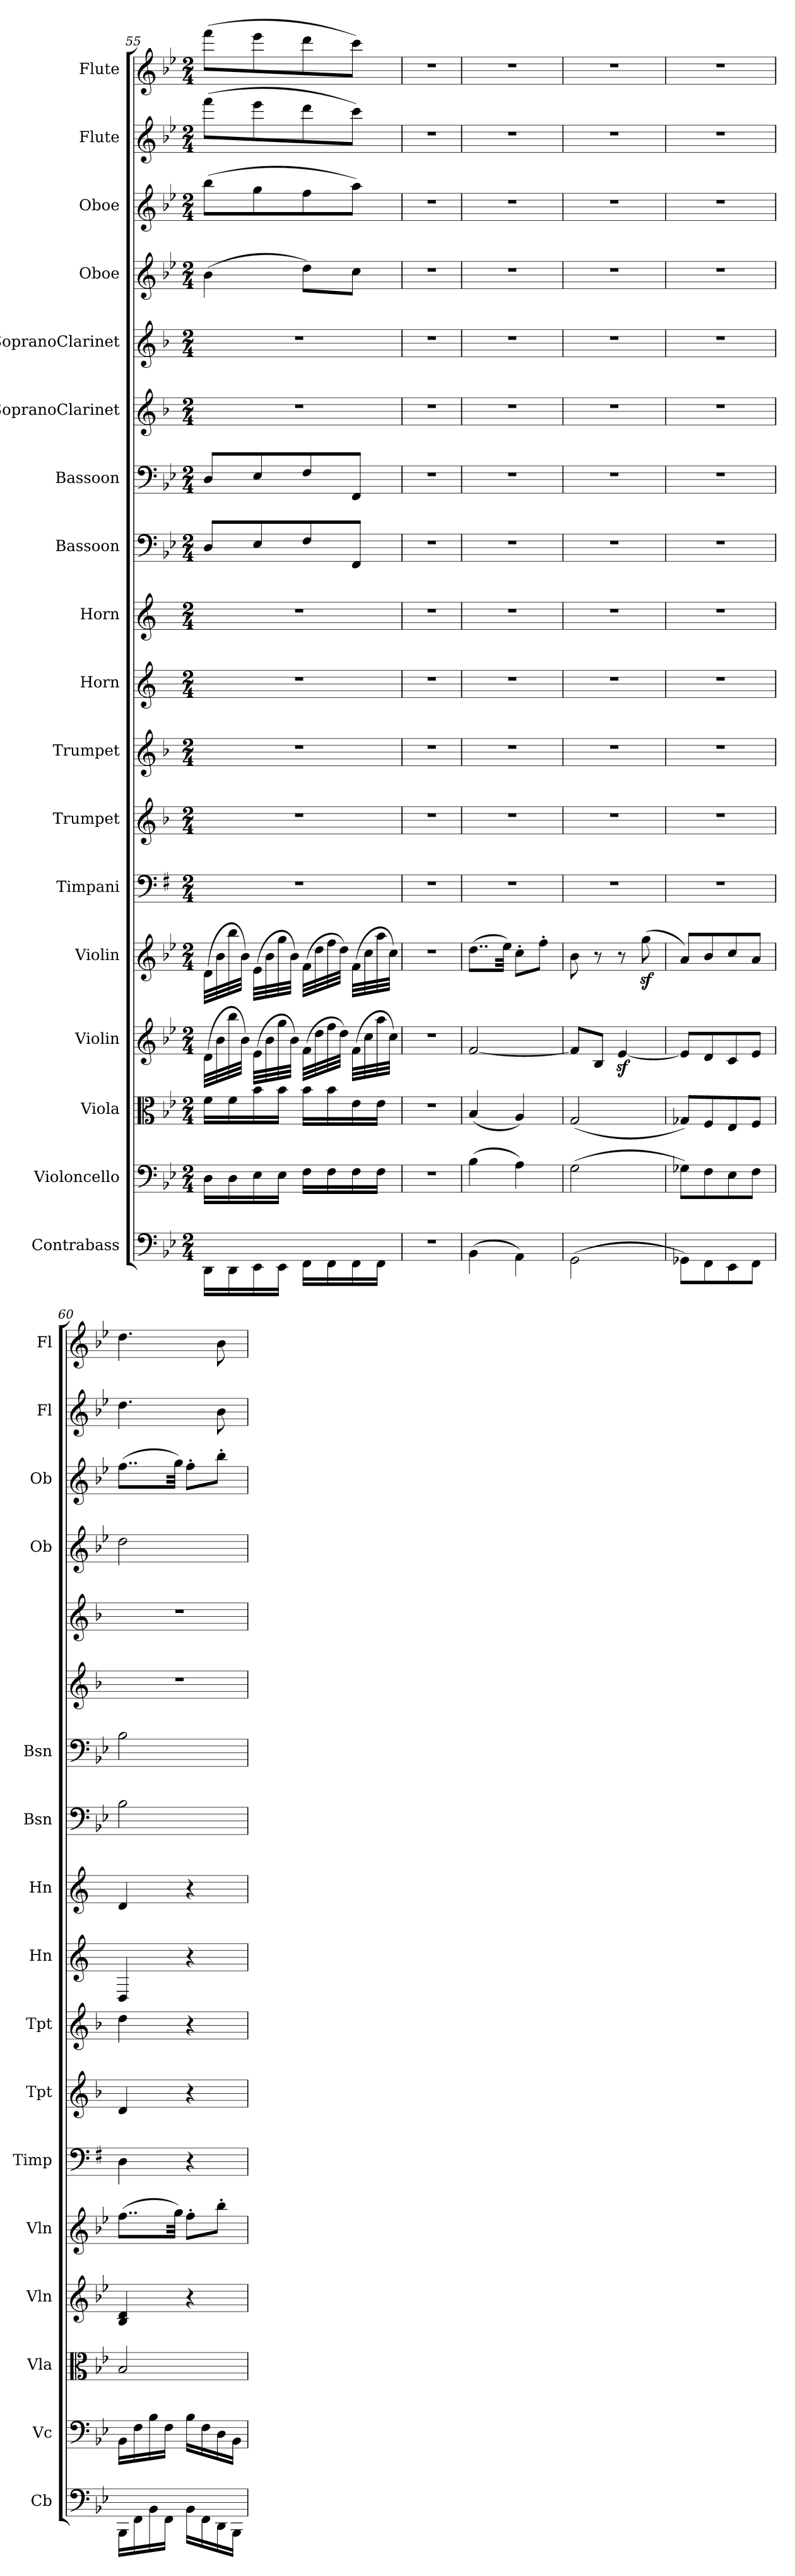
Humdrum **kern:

**kern	**kern	**kern	**kern	**kern	**kern	**kern	**kern	**kern	**kern	**kern	**kern	**kern	**kern	**kern	**kern	**kern	**kern
*part18	*part17	*part16	*part15	*part14	*part13	*part12	*part11	*part10	*part9	*part8	*part7	*part6	*part5	*part4	*part3	*part2	*part1
*staff18	*staff17	*staff16	*staff15	*staff14	*staff13	*staff12	*staff11	*staff10	*staff9	*staff8	*staff7	*staff6	*staff5	*staff4	*staff3	*staff2	*staff1
*I"Contrabass	*I"Violoncello	*I"Viola	*I"Violin	*I"Violin	*I"Timpani	*I"Trumpet	*I"Trumpet	*I"Horn	*I"Horn	*I"Bassoon	*I"Bassoon	*I"SopranoClarinet	*I"SopranoClarinet	*I"Oboe	*I"Oboe	*I"Flute	*I"Flute
*I'Cb	*I'Vc	*I'Vla	*I'Vln	*I'Vln	*I'Timp	*I'Tpt	*I'Tpt	*I'Hn	*I'Hn	*I'Bsn	*I'Bsn	*	*	*I'Ob	*I'Ob	*I'Fl	*I'Fl
*clefF4	*clefF4	*clefC3	*clefG2	*clefG2	*clefF4	*clefG2	*clefG2	*clefG2	*clefG2	*clefF4	*clefF4	*clefG2	*clefG2	*clefG2	*clefG2	*clefG2	*clefG2
*k[b-e-]	*k[b-e-]	*k[b-e-]	*k[b-e-]	*k[b-e-]	*k[f#]	*k[b-]	*k[b-]	*k[]	*k[]	*k[b-e-]	*k[b-e-]	*k[b-]	*k[b-]	*k[b-e-]	*k[b-e-]	*k[b-e-]	*k[b-e-]
*M2/4	*M2/4	*M2/4	*M2/4	*M2/4	*M2/4	*M2/4	*M2/4	*M2/4	*M2/4	*M2/4	*M2/4	*M2/4	*M2/4	*M2/4	*M2/4	*M2/4	*M2/4
=55	=55	=55	=55	=55	=55	=55	=55	=55	=55	=55	=55	=55	=55	=55	=55	=55	=55
16DD\LL	16D\LL	16f\LL	(32d\LLL	(32d\LLL	2r	2r	2r	2r	2r	8D/L	8D/L	2r	2r	(4b-\	(8bb-\L	(8fff\L	(8fff\L
.	.	.	32b-\	32b-\	.	.	.	.	.	.	.	.	.	.	.	.	.
16DD\	16D\	16f\	32bb-\	32bb-\	.	.	.	.	.	.	.	.	.	.	.	.	.
.	.	.	32b-\JJJ)	32b-\JJJ)	.	.	.	.	.	.	.	.	.	.	.	.	.
16EE-\	16E-\	16b-\	(32e-\LLL	(32e-\LLL	.	.	.	.	.	8E-/	8E-/	.	.	.	8gg\	8eee-\	8eee-\
.	.	.	32b-\	32b-\	.	.	.	.	.	.	.	.	.	.	.	.	.
16EE-\JJ	16E-\JJ	16b-\JJ	32gg\	32gg\	.	.	.	.	.	.	.	.	.	.	.	.	.
.	.	.	32b-\JJJ)	32b-\JJJ)	.	.	.	.	.	.	.	.	.	.	.	.	.
16FF\LL	16F\LL	16b-\LL	(32f\LLL	(32f\LLL	.	.	.	.	.	8F/	8F/	.	.	8dd\L)	8ff\	8ddd\	8ddd\
.	.	.	32dd\	32dd\	.	.	.	.	.	.	.	.	.	.	.	.	.
16FF\	16F\	16b-\	32ff\	32ff\	.	.	.	.	.	.	.	.	.	.	.	.	.
.	.	.	32dd\JJJ)	32dd\JJJ)	.	.	.	.	.	.	.	.	.	.	.	.	.
16FF\	16F\	16e-\	(32f\LLL	(32f\LLL	.	.	.	.	.	8FF/J	8FF/J	.	.	8cc\J	8aa\J)	8ccc\J)	8ccc\J)
.	.	.	32cc\	32cc\	.	.	.	.	.	.	.	.	.	.	.	.	.
16FF\JJ	16F\JJ	16e-\JJ	32aa\	32aa\	.	.	.	.	.	.	.	.	.	.	.	.	.
.	.	.	32cc\JJJ)	32cc\JJJ)	.	.	.	.	.	.	.	.	.	.	.	.	.
=56	=56	=56	=56	=56	=56	=56	=56	=56	=56	=56	=56	=56	=56	=56	=56	=56	=56
2r	2r	2r	2r	2r	2r	2r	2r	2r	2r	2r	2r	2r	2r	2r	2r	2r	2r
=57	=57	=57	=57	=57	=57	=57	=57	=57	=57	=57	=57	=57	=57	=57	=57	=57	=57
(4BB-\	(4B-\	(4B-/	[2f/	(8..dd\L	2r	2r	2r	2r	2r	2r	2r	2r	2r	2r	2r	2r	2r
.	.	.	.	32ee-\Jkk)	.	.	.	.	.	.	.	.	.	.	.	.	.
4AA\)	4A\)	4A/)	.	8cc'\L	.	.	.	.	.	.	.	.	.	.	.	.	.
.	.	.	.	8ff'\J	.	.	.	.	.	.	.	.	.	.	.	.	.
=58	=58	=58	=58	=58	=58	=58	=58	=58	=58	=58	=58	=58	=58	=58	=58	=58	=58
(2GG\	(2G\	(2G/	8f/L]	8b-\	2r	2r	2r	2r	2r	2r	2r	2r	2r	2r	2r	2r	2r
.	.	.	8B-/J	8r	.	.	.	.	.	.	.	.	.	.	.	.	.
.	.	.	[4e-z/	8r	.	.	.	.	.	.	.	.	.	.	.	.	.
.	.	.	.	(8ggz\	.	.	.	.	.	.	.	.	.	.	.	.	.
=59	=59	=59	=59	=59	=59	=59	=59	=59	=59	=59	=59	=59	=59	=59	=59	=59	=59
8GG-X\L)	8G-X\L)	8G-X/L)	8e-/L]	8a/L)	2r	2r	2r	2r	2r	2r	2r	2r	2r	2r	2r	2r	2r
8FF\	8F\	8F/	8d/	8b-/	.	.	.	.	.	.	.	.	.	.	.	.	.
8EE-\	8E-\	8E-/	8c/	8cc/	.	.	.	.	.	.	.	.	.	.	.	.	.
8FF\J	8F\J	8F/J	8e-/J	8a/J	.	.	.	.	.	.	.	.	.	.	.	.	.
=60	=60	=60	=60	=60	=60	=60	=60	=60	=60	=60	=60	=60	=60	=60	=60	=60	=60
16BBB-\LL	16BB-\LL	2B-/	4B-/ 4d/	(8..ff\L	4D\	4d/	4dd\	4D/	4d/	2B-\	2B-\	2r	2r	2dd\	(8..ff\L	4.dd\	4.dd\
16FF\	16F\	.	.	.	.	.	.	.	.	.	.	.	.	.	.	.	.
16BB-\	16B-\	.	.	.	.	.	.	.	.	.	.	.	.	.	.	.	.
16FF\JJ	16F\JJ	.	.	.	.	.	.	.	.	.	.	.	.	.	.	.	.
.	.	.	.	32gg\Jkk)	.	.	.	.	.	.	.	.	.	.	32gg\Jkk)	.	.
16BB-\LL	16B-\LL	.	4r	8ff'\L	4r	4r	4r	4r	4r	.	.	.	.	.	8ff'\L	.	.
16FF\	16F\	.	.	.	.	.	.	.	.	.	.	.	.	.	.	.	.
16DD\	16D\	.	.	8bb-'\J	.	.	.	.	.	.	.	.	.	.	8bb-'\J	8b-\	8b-\
16BBB-\JJ	16BB-\JJ	.	.	.	.	.	.	.	.	.	.	.	.	.	.	.	.
=	=	=	=	=	=	=	=	=	=	=	=	=	=	=	=	=	=
*-	*-	*-	*-	*-	*-	*-	*-	*-	*-	*-	*-	*-	*-	*-	*-	*-	*-
